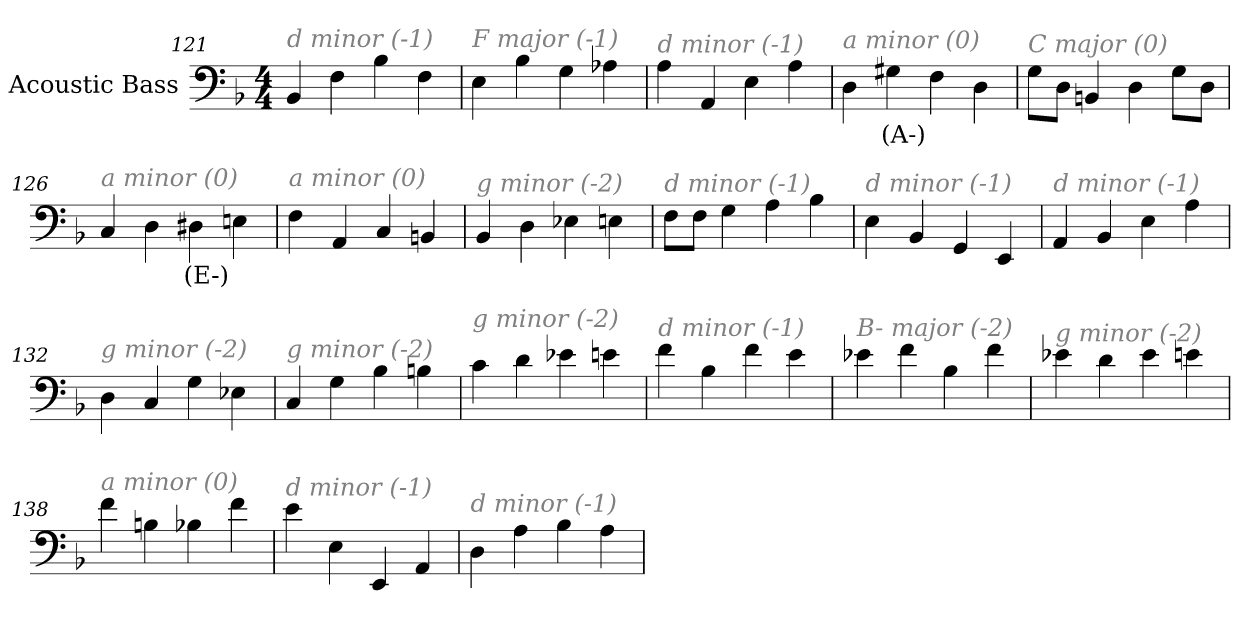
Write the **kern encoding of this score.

**kern	**text
*part1	*part1
*staff1	*staff1
*I"Acoustic Bass	*
*clefF4	*
*ITrd7c12	*
*k[b-]	*
*F:	*
*M4/4	*
=121	=121
!LO:TX:i:color=#808080:t=d minor (-1)	!
4BBB-	.
4FF	.
4BB-	.
4FF	.
=122	=122
!LO:TX:i:color=#808080:t=F major (-1)	!
4EE	.
4BB-	.
4GG	.
4AA-X	.
=123	=123
!LO:TX:i:color=#808080:t=d minor (-1)	!
4AA	.
4AAA	.
4EE	.
4AA	.
=124	=124
!LO:TX:i:color=#808080:t=a minor (0)	!
4DD	.
4GG#Xi	(A-)
4FF	.
4DD	.
=125	=125
!LO:TX:i:color=#808080:t=C major (0)	!
8GGL	.
8DDJ	.
4BBBn	.
4DD	.
8GGL	.
8DDJ	.
=126	=126
!LO:TX:i:color=#808080:t=a minor (0)	!
4CC	.
4DD	.
4DD#Xi	(E-)
4EEn	.
=127	=127
!LO:TX:i:color=#808080:t=a minor (0)	!
4FF	.
4AAA	.
4CC	.
4BBBn	.
=128	=128
!LO:TX:i:color=#808080:t=g minor (-2)	!
4BBB-	.
4DD	.
4EE-X	.
4EEn	.
=129	=129
!LO:TX:i:color=#808080:t=d minor (-1)	!
8FFL	.
8FFJ	.
4GG	.
4AA	.
4BB-	.
=130	=130
!LO:TX:i:color=#808080:t=d minor (-1)	!
4EE	.
4BBB-	.
4GGG	.
4EEE	.
=131	=131
!LO:TX:i:color=#808080:t=d minor (-1)	!
4AAA	.
4BBB-	.
4EE	.
4AA	.
=132	=132
!LO:TX:i:color=#808080:t=g minor (-2)	!
4DD	.
4CC	.
4GG	.
4EE-X	.
=133	=133
!LO:TX:i:color=#808080:t=g minor (-2)	!
4CC	.
4GG	.
4BB-	.
4BBn	.
=134	=134
!LO:TX:i:color=#808080:t=g minor (-2)	!
4C	.
4D	.
4E-X	.
4En	.
=135	=135
!LO:TX:i:color=#808080:t=d minor (-1)	!
4F	.
4BB-	.
4F	.
4E	.
=136	=136
!LO:TX:i:color=#808080:t=B- major (-2)	!
4E-X	.
4F	.
4BB-	.
4F	.
=137	=137
!LO:TX:i:color=#808080:t=g minor (-2)	!
4E-X	.
4D	.
4E-	.
4En	.
=138	=138
!LO:TX:i:color=#808080:t=a minor (0)	!
4F	.
4BBn	.
4BB-X	.
4F	.
=139	=139
!LO:TX:i:color=#808080:t=d minor (-1)	!
4E	.
4EE	.
4EEE	.
4AAA	.
=140	=140
!LO:TX:i:color=#808080:t=d minor (-1)	!
4DD	.
4AA	.
4BB-	.
4AA	.
=	=
*-	*-
